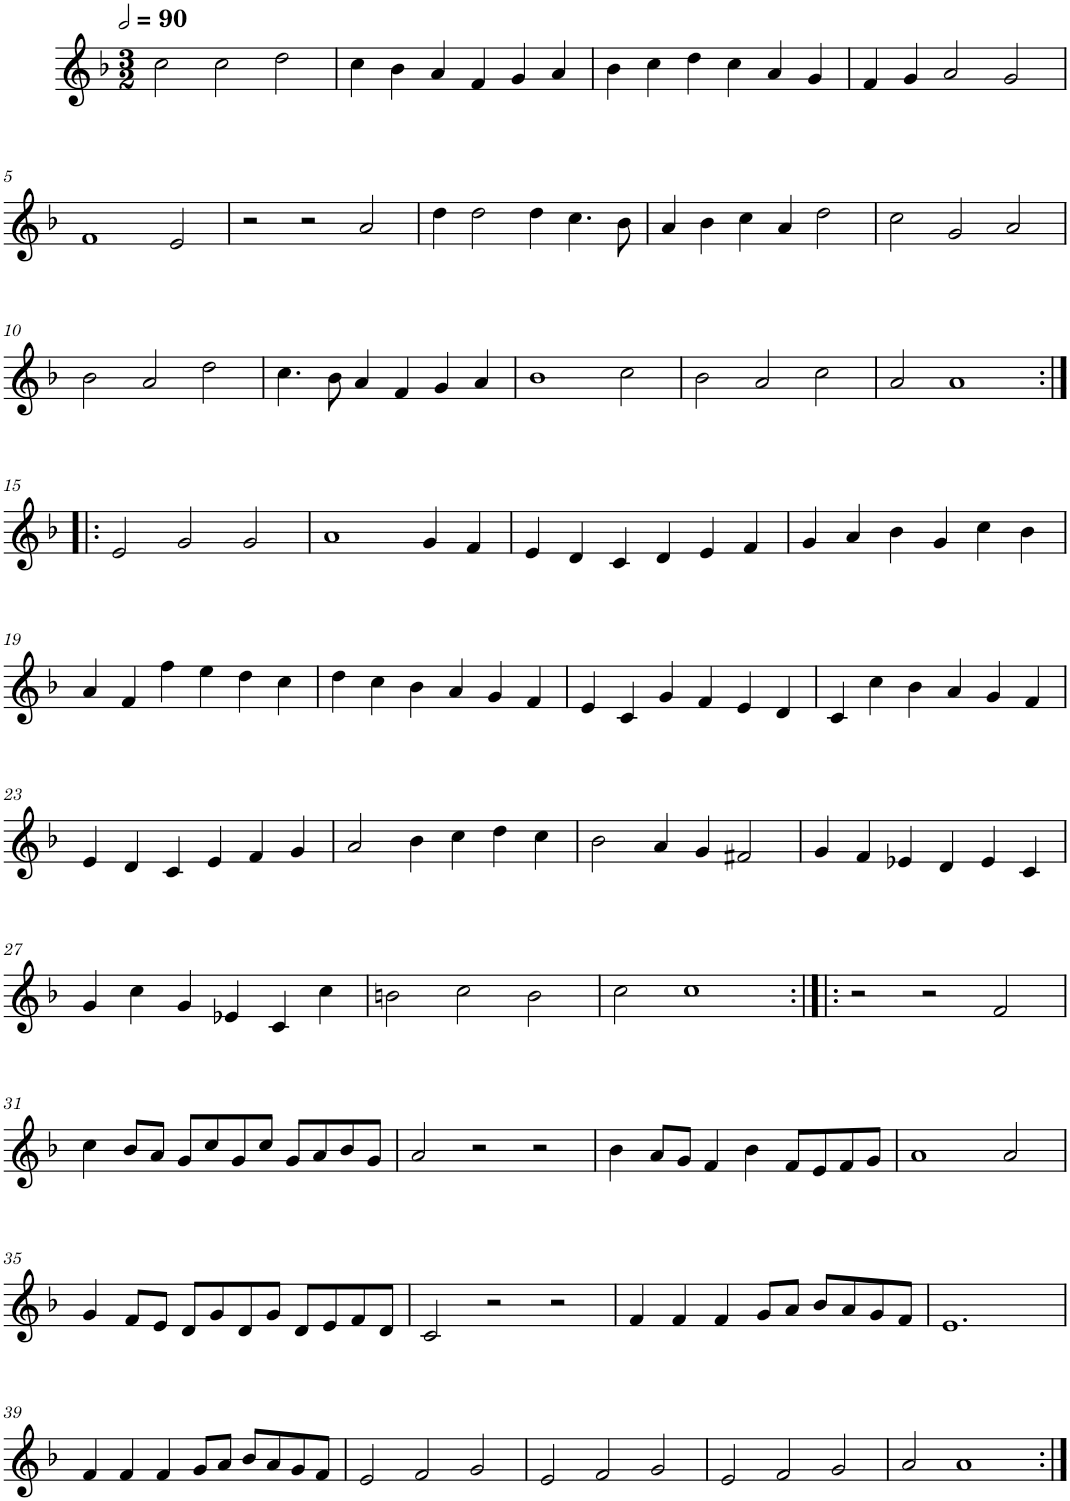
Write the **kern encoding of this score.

**kern
*part1
*staff1
*I"Cinq parties
*clefG2
*k[b-]
*M3/2
*MM180
=1
2cc\
2cc\
2dd\
=2
4cc\
4b-\
4a/
4f/
4g/
4a/
=3
4b-\
4cc\
4dd\
4cc\
4a/
4g/
=4
4f/
4g/
2a/
2g/
!!LO:LB:g=z
=5
1f
2e/
=6
2r
2r
2a/
=7
4dd\
2dd\
4dd\
4.cc\
8b-\
=8
4a/
4b-\
4cc\
4a/
2dd\
=9
2cc\
2g/
2a/
!!LO:LB:g=z
=10
2b-\
2a/
2dd\
=11
4.cc\
8b-\
4a/
4f/
4g/
4a/
=12
1b-
2cc\
=13
2b-\
2a/
2cc\
=14
2a/
1a
!!LO:LB:g=z
=15:|!|:
2e/
2g/
2g/
=16
1a
4g/
4f/
=17
4e/
4d/
4c/
4d/
4e/
4f/
=18
4g/
4a/
4b-\
4g/
4cc\
4b-\
!!LO:LB:g=z
=19
4a/
4f/
4ff\
4ee\
4dd\
4cc\
=20
4dd\
4cc\
4b-\
4a/
4g/
4f/
=21
4e/
4c/
4g/
4f/
4e/
4d/
=22
4c/
4cc\
4b-\
4a/
4g/
4f/
!!LO:LB:g=z
=23
4e/
4d/
4c/
4e/
4f/
4g/
=24
2a/
4b-\
4cc\
4dd\
4cc\
=25
2b-\
4a/
4g/
2f#X/
=26
4g/
4f/
4e-X/
4d/
4e-/
4c/
!!LO:LB:g=z
=27
4g/
4cc\
4g/
4e-X/
4c/
4cc\
=28
2bn\
2cc\
2b\
=29
2cc\
1cc
=30:|!|:
2r
2r
2f/
!!LO:LB:g=z
=31
4cc\
8b-/L
8a/J
8g/L
8cc/
8g/
8cc/J
8g/L
8a/
8b-/
8g/J
=32
2a/
2r
2r
=33
4b-\
8a/L
8g/J
4f/
4b-\
8f/L
8e/
8f/
8g/J
=34
1a
2a/
!!LO:LB:g=z
=35
4g/
8f/L
8e/J
8d/L
8g/
8d/
8g/J
8d/L
8e/
8f/
8d/J
=36
2c/
2r
2r
=37
4f/
4f/
4f/
8g/L
8a/J
8b-/L
8a/
8g/
8f/J
=38
1.e
!!LO:LB:g=z
=39
4f/
4f/
4f/
8g/L
8a/J
8b-/L
8a/
8g/
8f/J
=40
2e/
2f/
2g/
=41
2e/
2f/
2g/
=42
2e/
2f/
2g/
=43
2a/
1a
=:|!
*-
